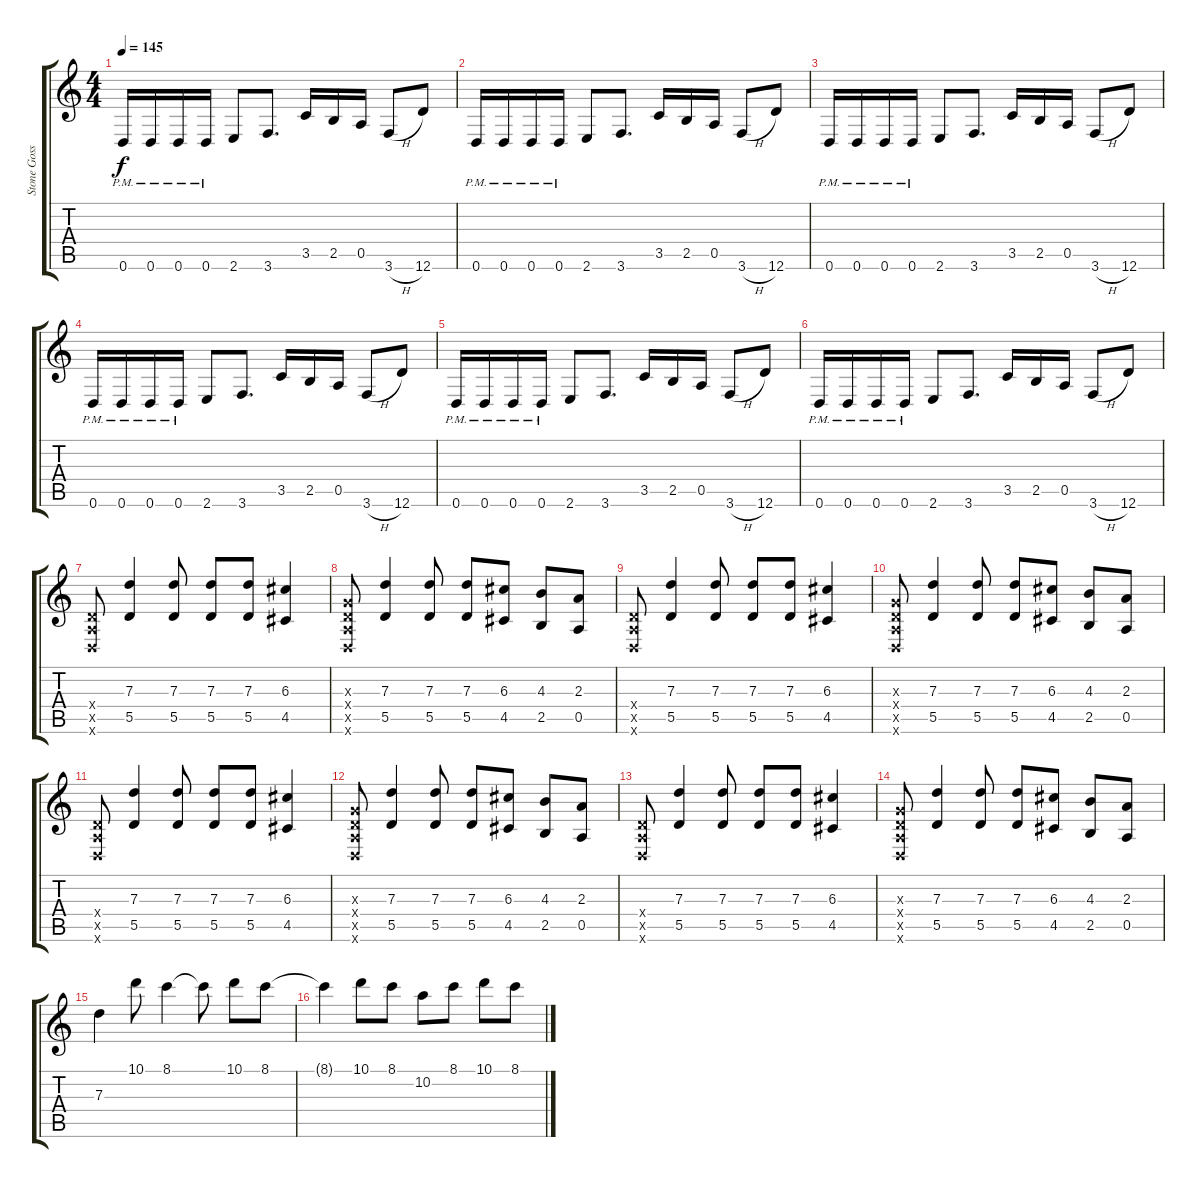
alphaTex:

\track ("Stone Gossard" "Stone Goss") {instrument distortionguitar}
\staff {score tabs}
\tuning (E4 B3 G3 D3 A2 D2) {hide}
\ts (4 4)
\tempo 145
\clef g2
\ks c
0.6{pm}.16{dy f} 0.6{pm}.16 0.6{pm}.16 0.6{pm}.16 2.6.8 3.6.8{d} 3.5.16 2.5.16 0.5.16 3.6{h}.8 12.6.8 |
0.6{pm}.16 0.6{pm}.16 0.6{pm}.16 0.6{pm}.16 2.6.8 3.6.8{d} 3.5.16 2.5.16 0.5.16 3.6{h}.8 12.6.8 |
0.6{pm}.16 0.6{pm}.16 0.6{pm}.16 0.6{pm}.16 2.6.8 3.6.8{d} 3.5.16 2.5.16 0.5.16 3.6{h}.8 12.6.8 |
0.6{pm}.16 0.6{pm}.16 0.6{pm}.16 0.6{pm}.16 2.6.8 3.6.8{d} 3.5.16 2.5.16 0.5.16 3.6{h}.8 12.6.8 |
0.6{pm}.16 0.6{pm}.16 0.6{pm}.16 0.6{pm}.16 2.6.8 3.6.8{d} 3.5.16 2.5.16 0.5.16 3.6{h}.8 12.6.8 |
0.6{pm}.16 0.6{pm}.16 0.6{pm}.16 0.6{pm}.16 2.6.8 3.6.8{d} 3.5.16 2.5.16 0.5.16 3.6{h}.8 12.6.8 |
(0.4{x} 0.5{x} 0.6{x}).8 (7.3 5.5).4 (7.3 5.5).8 (7.3 5.5).8 (7.3 5.5).8 (6.3 4.5).4 |
(0.3{x} 0.4{x} 0.5{x} 0.6{x}).8 (7.3 5.5).4 (7.3 5.5).8 (7.3 5.5).8 (6.3 4.5).8 (4.3 2.5).8 (2.3 0.5).8 |
(0.4{x} 0.5{x} 0.6{x}).8 (7.3 5.5).4 (7.3 5.5).8 (7.3 5.5).8 (7.3 5.5).8 (6.3 4.5).4 |
(0.3{x} 0.4{x} 0.5{x} 0.6{x}).8 (7.3 5.5).4 (7.3 5.5).8 (7.3 5.5).8 (6.3 4.5).8 (4.3 2.5).8 (2.3 0.5).8 |
(0.4{x} 0.5{x} 0.6{x}).8 (7.3 5.5).4 (7.3 5.5).8 (7.3 5.5).8 (7.3 5.5).8 (6.3 4.5).4 |
(0.3{x} 0.4{x} 0.5{x} 0.6{x}).8 (7.3 5.5).4 (7.3 5.5).8 (7.3 5.5).8 (6.3 4.5).8 (4.3 2.5).8 (2.3 0.5).8 |
(0.4{x} 0.5{x} 0.6{x}).8 (7.3 5.5).4 (7.3 5.5).8 (7.3 5.5).8 (7.3 5.5).8 (6.3 4.5).4 |
(0.3{x} 0.4{x} 0.5{x} 0.6{x}).8 (7.3 5.5).4 (7.3 5.5).8 (7.3 5.5).8 (6.3 4.5).8 (4.3 2.5).8 (2.3 0.5).8 |
7.3.4 10.1.8 8.1.4 8.1{t}.8 10.1.8 8.1.8 |
8.1{t}.4 10.1.8 8.1.8 10.2.8 8.1.8 10.1.8 8.1.8
